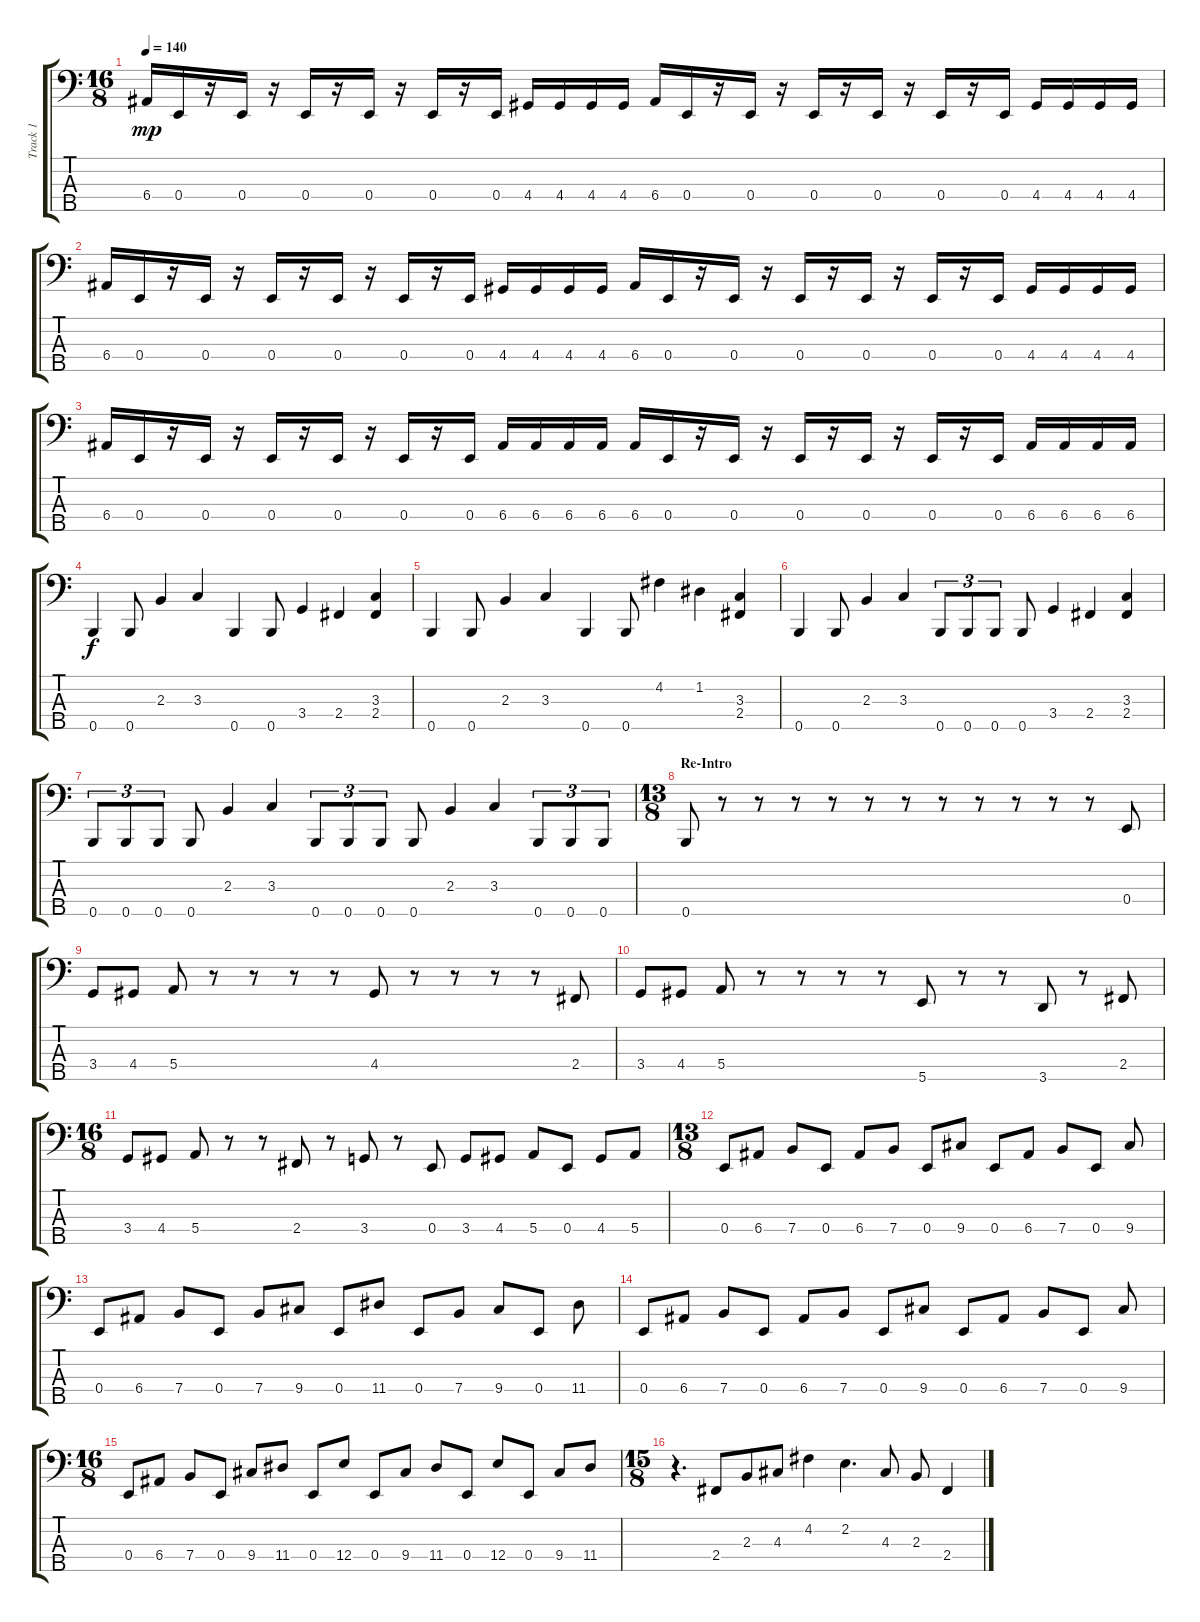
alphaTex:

\track ("Track 1" "Track 1") {instrument electricbassfinger}
\staff {score tabs}
\tuning (G2 D2 A1 E1 B0) {hide}
\ts (16 8)
\tempo 140
\clef f4
\ks c
6.4.16{dy mp} 0.4.16 r.16 0.4.16 r.16 0.4.16 r.16 0.4.16 r.16 0.4.16 r.16 0.4.16 4.4.16 4.4.16 4.4.16 4.4.16 6.4.16 0.4.16 r.16 0.4.16 r.16 0.4.16 r.16 0.4.16 r.16 0.4.16 r.16 0.4.16 4.4.16 4.4.16 4.4.16 4.4.16 |
6.4.16 0.4.16 r.16 0.4.16 r.16 0.4.16 r.16 0.4.16 r.16 0.4.16 r.16 0.4.16 4.4.16 4.4.16 4.4.16 4.4.16 6.4.16 0.4.16 r.16 0.4.16 r.16 0.4.16 r.16 0.4.16 r.16 0.4.16 r.16 0.4.16 4.4.16 4.4.16 4.4.16 4.4.16 |
6.4.16 0.4.16 r.16 0.4.16 r.16 0.4.16 r.16 0.4.16 r.16 0.4.16 r.16 0.4.16 6.4.16 6.4.16 6.4.16 6.4.16 6.4.16 0.4.16 r.16 0.4.16 r.16 0.4.16 r.16 0.4.16 r.16 0.4.16 r.16 0.4.16 6.4.16 6.4.16 6.4.16 6.4.16 |
0.5.4{dy f} 0.5.8 2.3.4 3.3.4 0.5.4 0.5.8 3.4.4 2.4.4 (3.3 2.4).4 |
0.5.4 0.5.8 2.3.4 3.3.4 0.5.4 0.5.8 4.2.4 1.2.4 (3.3 2.4).4 |
0.5.4 0.5.8 2.3.4 3.3.4 0.5.8{tu (3 2)} 0.5.8{tu (3 2)} 0.5.8{tu (3 2)} 0.5.8 3.4.4 2.4.4 (3.3 2.4).4 |
0.5.8{tu (3 2)} 0.5.8{tu (3 2)} 0.5.8{tu (3 2)} 0.5.8 2.3.4 3.3.4 0.5.8{tu (3 2)} 0.5.8{tu (3 2)} 0.5.8{tu (3 2)} 0.5.8 2.3.4 3.3.4 0.5.8{tu (3 2)} 0.5.8{tu (3 2)} 0.5.8{tu (3 2)} |
\ts (13 8)
\section ("" "Re-Intro")
0.5.8 r.8 r.8 r.8 r.8 r.8 r.8 r.8 r.8 r.8 r.8 r.8 0.4.8 |
3.4.8 4.4.8 5.4.8 r.8 r.8 r.8 r.8 4.4.8 r.8 r.8 r.8 r.8 2.4.8 |
3.4.8 4.4.8 5.4.8 r.8 r.8 r.8 r.8 5.5.8 r.8 r.8 3.5.8 r.8 2.4.8 |
\ts (16 8)
3.4.8 4.4.8 5.4.8 r.8 r.8 2.4.8 r.8 3.4.8 r.8 0.4.8 3.4.8 4.4.8 5.4.8 0.4.8 4.4.8 5.4.8 |
\ts (13 8)
0.4.8 6.4.8 7.4.8 0.4.8 6.4.8 7.4.8 0.4.8 9.4.8 0.4.8 6.4.8 7.4.8 0.4.8 9.4.8 |
0.4.8 6.4.8 7.4.8 0.4.8 7.4.8 9.4.8 0.4.8 11.4.8 0.4.8 7.4.8 9.4.8 0.4.8 11.4.8 |
0.4.8 6.4.8 7.4.8 0.4.8 6.4.8 7.4.8 0.4.8 9.4.8 0.4.8 6.4.8 7.4.8 0.4.8 9.4.8 |
\ts (16 8)
0.4.8 6.4.8 7.4.8 0.4.8 9.4.8 11.4.8 0.4.8 12.4.8 0.4.8 9.4.8 11.4.8 0.4.8 12.4.8 0.4.8 9.4.8 11.4.8 |
\ts (15 8)
r.4{d} 2.4.8 2.3.8 4.3.8 4.2.4 2.2.4{d} 4.3.8 2.3.8 2.4.4
